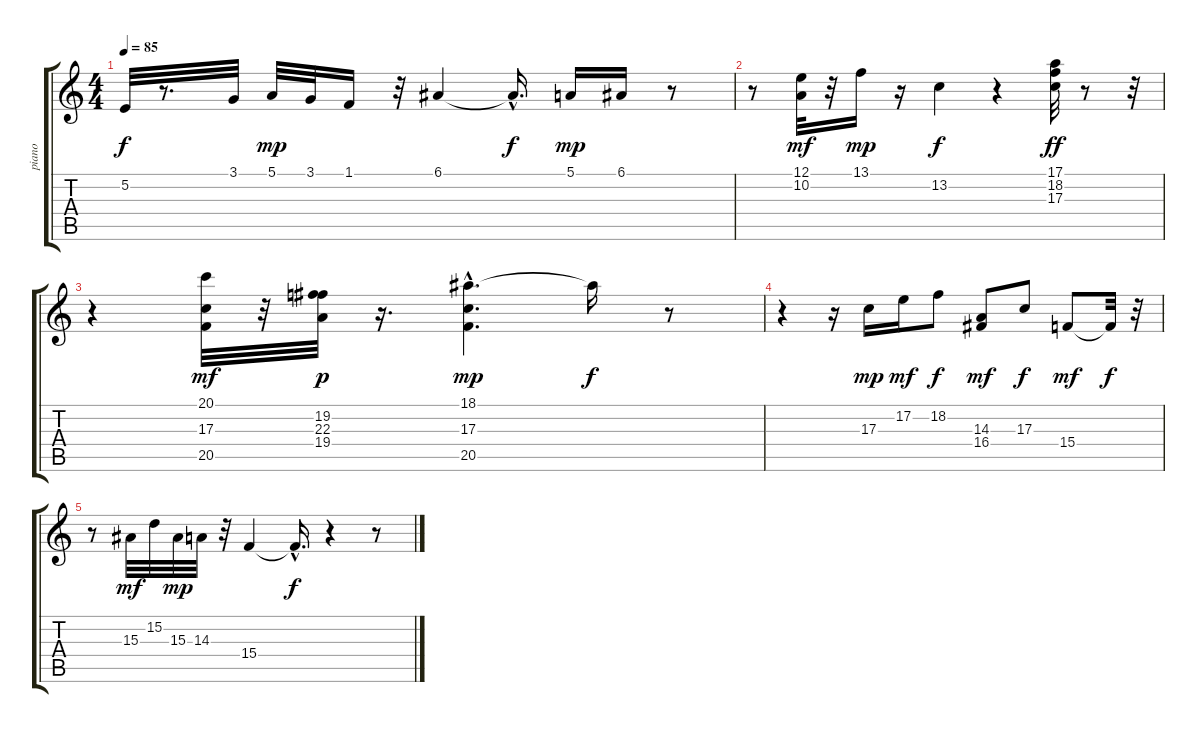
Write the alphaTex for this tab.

\track ("piano" "piano") {instrument brightacousticpiano}
\staff {score tabs}
\tuning (E4 B3 G3 D3 A2 E2) {hide}
\ts (4 4)
\tempo 85
\clef g2
\ks c
5.2{t}.32{dy f} r.8{d} 3.1.32 5.1.32{dy mp} 3.1.32 1.1.16 r.32 6.1.4 6.1{hac t}.16{d dy f} 5.1.16{dy mp} 6.1.16 r.8 |
r.8 (12.1 10.2).32{dy mf} r.32 13.1.16{dy mp} r.16 13.2.4{dy f} r.4 (17.1 18.2 17.3).32{dy ff} r.8 r.32 |
r.4 (20.1 17.3 20.5).32{dy mf} r.32 (19.2 22.3 19.4).32{dy p} r.16{d} (18.1{hac} 17.3 20.5{hac}).4{d dy mp} 18.1{t}.16{dy f} r.8 |
r.4 r.16 17.3.16{dy mp} 17.2.16{dy mf} 18.2.8{dy f} (14.3 16.4).8{dy mf} 17.3.8{dy f} 15.4.8{dy mf} 15.4{t}.32{dy f} r.32 |
r.8 15.3.32{dy mf} 15.2.32 15.3.32{dy mp} 14.3.32 r.32 15.4.4 15.4{hac t}.16{d dy f} r.4 r.8
